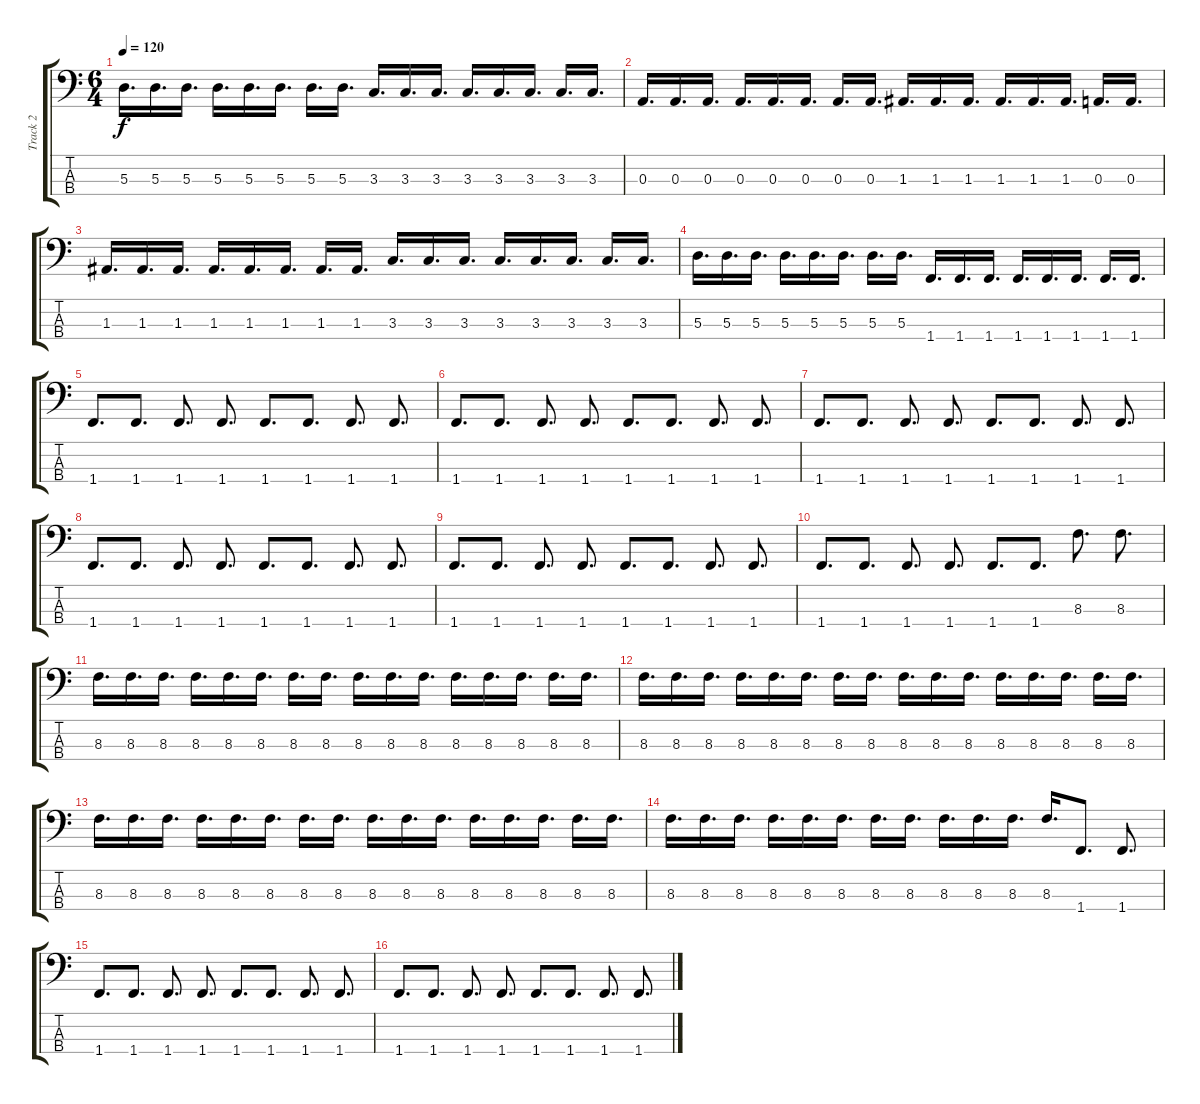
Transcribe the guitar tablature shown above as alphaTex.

\track ("Track 2" "Track 2") {instrument electricbassfinger}
\staff {score tabs}
\tuning (G2 D2 A1 E1) {hide}
\ts (6 4)
\tempo 120
\clef f4
\ks c
5.3.16{d dy f} 5.3.16{d} 5.3.16{d} 5.3.16{d} 5.3.16{d} 5.3.16{d} 5.3.16{d} 5.3.16{d} 3.3.16{d} 3.3.16{d} 3.3.16{d} 3.3.16{d} 3.3.16{d} 3.3.16{d} 3.3.16{d} 3.3.16{d} |
0.3.16{d} 0.3.16{d} 0.3.16{d} 0.3.16{d} 0.3.16{d} 0.3.16{d} 0.3.16{d} 0.3.16{d} 1.3.16{d} 1.3.16{d} 1.3.16{d} 1.3.16{d} 1.3.16{d} 1.3.16{d} 0.3.16{d} 0.3.16{d} |
1.3.16{d} 1.3.16{d} 1.3.16{d} 1.3.16{d} 1.3.16{d} 1.3.16{d} 1.3.16{d} 1.3.16{d} 3.3.16{d} 3.3.16{d} 3.3.16{d} 3.3.16{d} 3.3.16{d} 3.3.16{d} 3.3.16{d} 3.3.16{d} |
5.3.16{d} 5.3.16{d} 5.3.16{d} 5.3.16{d} 5.3.16{d} 5.3.16{d} 5.3.16{d} 5.3.16{d} 1.4.16{d} 1.4.16{d} 1.4.16{d} 1.4.16{d} 1.4.16{d} 1.4.16{d} 1.4.16{d} 1.4.16{d} |
1.4.8{d} 1.4.8{d} 1.4.8{d} 1.4.8{d} 1.4.8{d} 1.4.8{d} 1.4.8{d} 1.4.8{d} |
1.4.8{d} 1.4.8{d} 1.4.8{d} 1.4.8{d} 1.4.8{d} 1.4.8{d} 1.4.8{d} 1.4.8{d} |
1.4.8{d} 1.4.8{d} 1.4.8{d} 1.4.8{d} 1.4.8{d} 1.4.8{d} 1.4.8{d} 1.4.8{d} |
1.4.8{d} 1.4.8{d} 1.4.8{d} 1.4.8{d} 1.4.8{d} 1.4.8{d} 1.4.8{d} 1.4.8{d} |
1.4.8{d} 1.4.8{d} 1.4.8{d} 1.4.8{d} 1.4.8{d} 1.4.8{d} 1.4.8{d} 1.4.8{d} |
1.4.8{d} 1.4.8{d} 1.4.8{d} 1.4.8{d} 1.4.8{d} 1.4.8{d} 8.3.8{d} 8.3.8{d} |
8.3.16{d} 8.3.16{d} 8.3.16{d} 8.3.16{d} 8.3.16{d} 8.3.16{d} 8.3.16{d} 8.3.16{d} 8.3.16{d} 8.3.16{d} 8.3.16{d} 8.3.16{d} 8.3.16{d} 8.3.16{d} 8.3.16{d} 8.3.16{d} |
8.3.16{d} 8.3.16{d} 8.3.16{d} 8.3.16{d} 8.3.16{d} 8.3.16{d} 8.3.16{d} 8.3.16{d} 8.3.16{d} 8.3.16{d} 8.3.16{d} 8.3.16{d} 8.3.16{d} 8.3.16{d} 8.3.16{d} 8.3.16{d} |
8.3.16{d} 8.3.16{d} 8.3.16{d} 8.3.16{d} 8.3.16{d} 8.3.16{d} 8.3.16{d} 8.3.16{d} 8.3.16{d} 8.3.16{d} 8.3.16{d} 8.3.16{d} 8.3.16{d} 8.3.16{d} 8.3.16{d} 8.3.16{d} |
8.3.16{d} 8.3.16{d} 8.3.16{d} 8.3.16{d} 8.3.16{d} 8.3.16{d} 8.3.16{d} 8.3.16{d} 8.3.16{d} 8.3.16{d} 8.3.16{d} 8.3.16{d} 1.4.8{d} 1.4.8{d} |
1.4.8{d} 1.4.8{d} 1.4.8{d} 1.4.8{d} 1.4.8{d} 1.4.8{d} 1.4.8{d} 1.4.8{d} |
1.4.8{d} 1.4.8{d} 1.4.8{d} 1.4.8{d} 1.4.8{d} 1.4.8{d} 1.4.8{d} 1.4.8{d}
